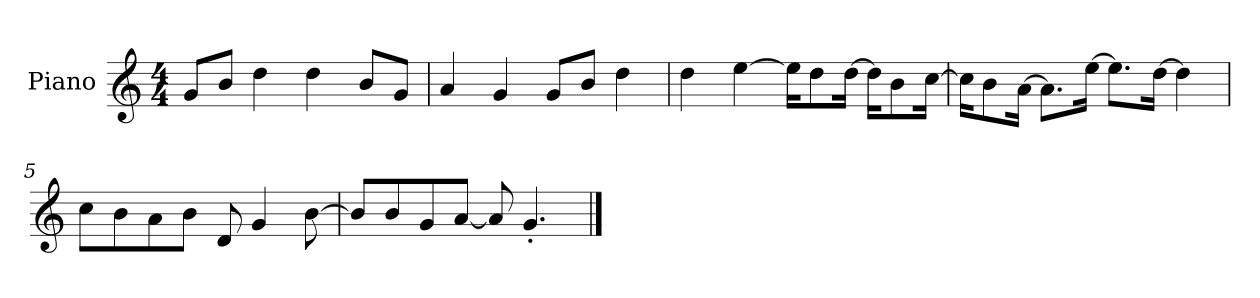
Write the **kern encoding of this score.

**kern
*part1
*staff1
*I"Piano
*I'P-no
*clefG2
*k[]
*M4/4
*MM90
=1
8g/L
8b/J
4dd\
4dd\
8b/L
8g/J
=2
4a/
4g/
8g/L
8b/J
4dd\
=3
4dd\
[4ee\
16ee\KL]
8dd\
[16dd\Jk
16dd\KL]
8b\
[16cc\Jk
=4
16cc\KL]
8b\
[16a\Jk
8.a\L]
[16ee\Jk
8.ee\L]
[16dd\Jk
4dd\]
=5
8cc\L
8b\
8a\
8b\J
8d/
4g/
[8b\
!!LO:LB:g=z
=6
8b/L]
8b/
8g/
[8a/J
8a/]
4.g'/
==
*-
